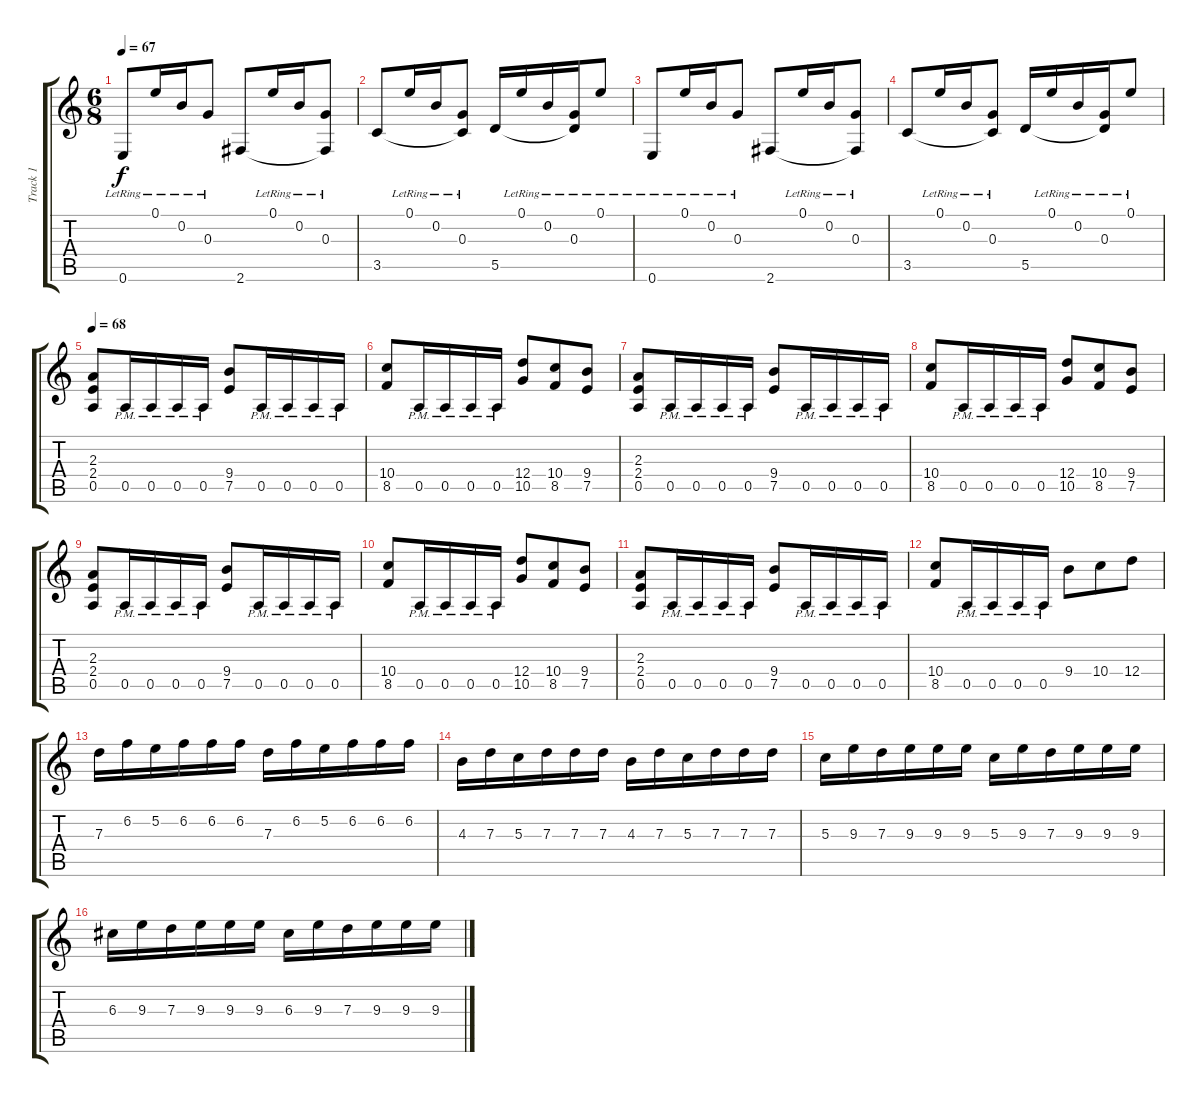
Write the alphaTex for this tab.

\track ("Track 1" "Track 1") {instrument electricguitarclean}
\staff {score tabs}
\tuning (E4 B3 G3 D3 A2 E2) {hide}
\ts (6 8)
\tempo 67
\clef g2
\ks c
0.6{lr}.8{dy f} 0.1{lr}.16 0.2{lr}.16 0.3{lr}.8 2.6.8 0.1{lr}.16 0.2{lr}.16 (0.3{lr} 2.6{t}).8 |
3.5.8 0.1{lr}.16 0.2{lr}.16 (0.3{lr} 3.5{t}).8 5.5.16 0.1{lr}.16 0.2{lr}.16 (0.3{lr} 5.5{t}).16 0.1{lr}.8 |
0.6{lr}.8 0.1{lr}.16 0.2{lr}.16 0.3{lr}.8 2.6.8 0.1{lr}.16 0.2{lr}.16 (0.3{lr} 2.6{t}).8 |
3.5.8 0.1{lr}.16 0.2{lr}.16 (0.3{lr} 3.5{t}).8 5.5.16 0.1{lr}.16 0.2{lr}.16 (0.3{lr} 5.5{t}).16 0.1{lr}.8 |
\tempo 68
(2.3 2.4 0.5).8{instrument overdrivenguitar} 0.5{pm}.16 0.5{pm}.16 0.5{pm}.16 0.5{pm}.16 (9.4 7.5).8 0.5{pm}.16 0.5{pm}.16 0.5{pm}.16 0.5{pm}.16 |
(10.4 8.5).8 0.5{pm}.16 0.5{pm}.16 0.5{pm}.16 0.5{pm}.16 (12.4 10.5).8 (10.4 8.5).8 (9.4 7.5).8 |
(2.3 2.4 0.5).8 0.5{pm}.16 0.5{pm}.16 0.5{pm}.16 0.5{pm}.16 (9.4 7.5).8 0.5{pm}.16 0.5{pm}.16 0.5{pm}.16 0.5{pm}.16 |
(10.4 8.5).8 0.5{pm}.16 0.5{pm}.16 0.5{pm}.16 0.5{pm}.16 (12.4 10.5).8 (10.4 8.5).8 (9.4 7.5).8 |
(2.3 2.4 0.5).8 0.5{pm}.16 0.5{pm}.16 0.5{pm}.16 0.5{pm}.16 (9.4 7.5).8 0.5{pm}.16 0.5{pm}.16 0.5{pm}.16 0.5{pm}.16 |
(10.4 8.5).8 0.5{pm}.16 0.5{pm}.16 0.5{pm}.16 0.5{pm}.16 (12.4 10.5).8 (10.4 8.5).8 (9.4 7.5).8 |
(2.3 2.4 0.5).8 0.5{pm}.16 0.5{pm}.16 0.5{pm}.16 0.5{pm}.16 (9.4 7.5).8 0.5{pm}.16 0.5{pm}.16 0.5{pm}.16 0.5{pm}.16 |
(10.4 8.5).8 0.5{pm}.16 0.5{pm}.16 0.5{pm}.16 0.5{pm}.16 9.4.8 10.4.8 12.4.8 |
7.3.16 6.2.16 5.2.16 6.2.16 6.2.16 6.2.16 7.3.16 6.2.16 5.2.16 6.2.16 6.2.16 6.2.16 |
4.3.16 7.3.16 5.3.16 7.3.16 7.3.16 7.3.16 4.3.16 7.3.16 5.3.16 7.3.16 7.3.16 7.3.16 |
5.3.16 9.3.16 7.3.16 9.3.16 9.3.16 9.3.16 5.3.16 9.3.16 7.3.16 9.3.16 9.3.16 9.3.16 |
6.3.16 9.3.16 7.3.16 9.3.16 9.3.16 9.3.16 6.3.16 9.3.16 7.3.16 9.3.16 9.3.16 9.3.16
